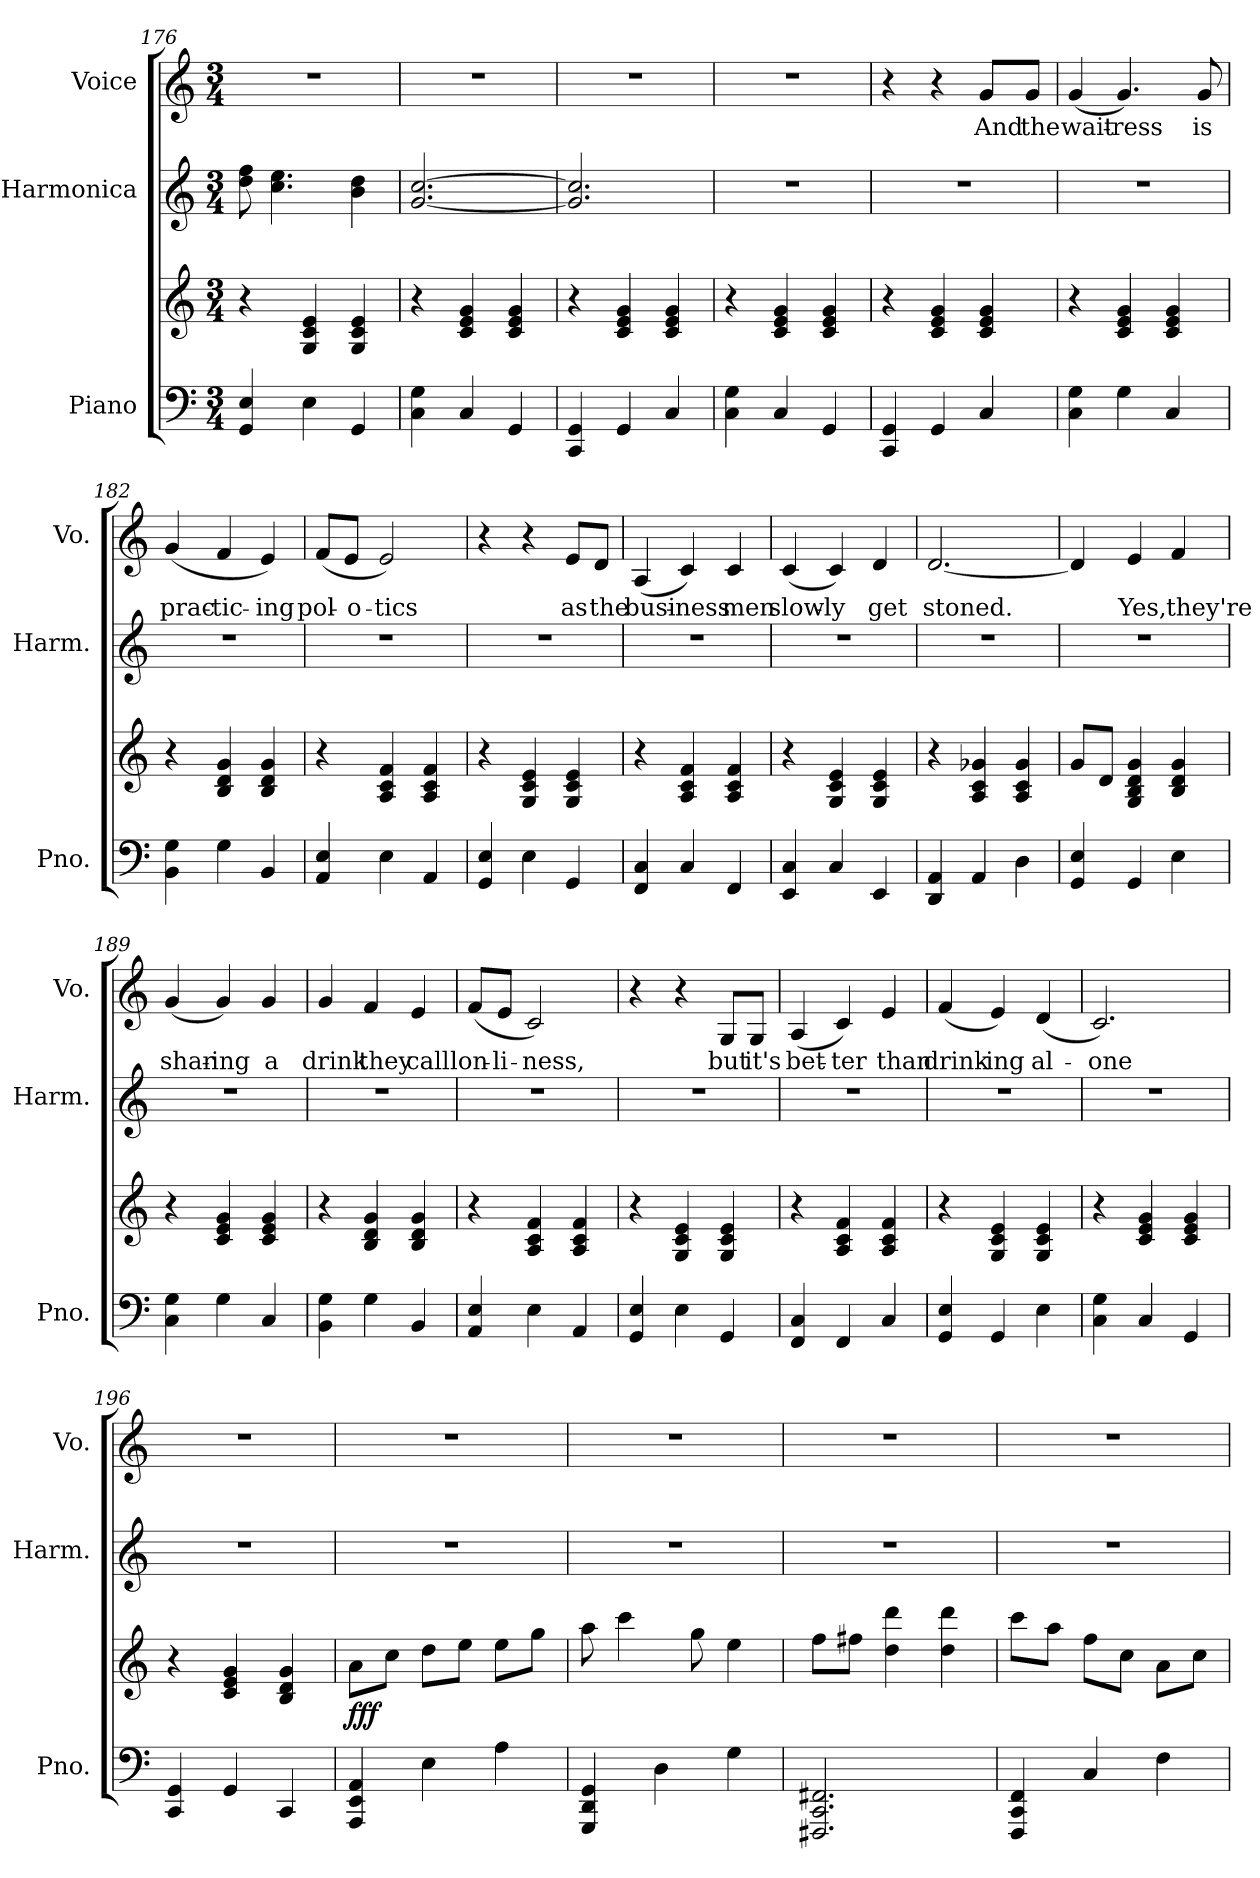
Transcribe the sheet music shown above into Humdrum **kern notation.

**kern	**kern	**dynam	**kern	**kern	**text
*part3	*part3	*part3	*part2	*part1	*part1
*staff4	*staff3	*staff3/4	*staff2	*staff1	*staff1
*I"Piano	*	*	*I"Harmonica	*I"Voice	*
*I'Pno.	*	*	*I'Harm.	*I'Vo.	*
*clefF4	*clefG2	*	*clefG2	*clefG2	*
*k[]	*k[]	*	*k[]	*k[]	*
*M3/4	*M3/4	*	*M3/4	*M3/4	*
=176	=176	=176	=176	=176	=176
4GG/ 4E/	4r	.	8dd\ 8ff\	2.r	.
.	.	.	4.cc\ 4.ee\	.	.
4E\	4G/ 4c/ 4e/	.	.	.	.
4GG/	4G/ 4c/ 4e/	.	4b\ 4dd\	.	.
=177	=177	=177	=177	=177	=177
4C\ 4G\	4r	.	[2.g/ [2.cc/	2.r	.
4C/	4c/ 4e/ 4g/	.	.	.	.
4GG/	4c/ 4e/ 4g/	.	.	.	.
=178	=178	=178	=178	=178	=178
4CC/ 4GG/	4r	.	2.g/] 2.cc/]	2.r	.
4GG/	4c/ 4e/ 4g/	.	.	.	.
4C/	4c/ 4e/ 4g/	.	.	.	.
=179	=179	=179	=179	=179	=179
4C\ 4G\	4r	.	2.r	2.r	.
4C/	4c/ 4e/ 4g/	.	.	.	.
4GG/	4c/ 4e/ 4g/	.	.	.	.
=180	=180	=180	=180	=180	=180
4CC/ 4GG/	4r	.	2.r	4r	.
4GG/	4c/ 4e/ 4g/	.	.	4r	.
!	!	!	!	!	!LO:LY:b
4C/	4c/ 4e/ 4g/	.	.	8g/L	And
!	!	!	!	!	!LO:LY:b
.	.	.	.	8g/J	the
=181	=181	=181	=181	=181	=181
!	!	!	!	!	!LO:LY:b
4C\ 4G\	4r	.	2.r	(<4g/	wait-
!	!	!	!	!	!LO:LY:b
4G\	4c/ 4e/ 4g/	.	.	4.g/)	-ress
4C/	4c/ 4e/ 4g/	.	.	.	.
!	!	!	!	!	!LO:LY:b
.	.	.	.	8g/	is
=182	=182	=182	=182	=182	=182
!	!	!	!	!	!LO:LY:b
4BB\ 4G\	4r	.	2.r	(<4g/	prac-
!	!	!	!	!	!LO:LY:b
4G\	4B/ 4d/ 4g/	.	.	4f/	-tic-
!	!	!	!	!	!LO:LY:b
4BB/	4B/ 4d/ 4g/	.	.	4e/)	-ing
!!LO:LB:g=z
=183	=183	=183	=183	=183	=183
!	!	!	!	!	!LO:LY:b
4AA/ 4E/	4r	.	2.r	(<8f/L	pol-
!	!	!	!	!	!LO:LY:b
.	.	.	.	8e/J	-o-
!	!	!	!	!	!LO:LY:b
4E\	4A/ 4c/ 4f/	.	.	2e/)	-tics
4AA/	4A/ 4c/ 4f/	.	.	.	.
=184	=184	=184	=184	=184	=184
4GG/ 4E/	4r	.	2.r	4r	.
4E\	4G/ 4c/ 4e/	.	.	4r	.
!	!	!	!	!	!LO:LY:b
4GG/	4G/ 4c/ 4e/	.	.	8e/L	as
!	!	!	!	!	!LO:LY:b
.	.	.	.	8d/J	the
=185	=185	=185	=185	=185	=185
!	!	!	!	!	!LO:LY:b
4FF/ 4C/	4r	.	2.r	(<4A/	busi-
!	!	!	!	!	!LO:LY:b
4C/	4A/ 4c/ 4f/	.	.	4c/)	-ness
!	!	!	!	!	!LO:LY:b
4FF/	4A/ 4c/ 4f/	.	.	4c/	men
=186	=186	=186	=186	=186	=186
!	!	!	!	!	!LO:LY:b
4EE/ 4C/	4r	.	2.r	(<4c/	slow-
!	!	!	!	!	!LO:LY:b
4C/	4G/ 4c/ 4e/	.	.	4c/)	-ly
!	!	!	!	!	!LO:LY:b
4EE/	4G/ 4c/ 4e/	.	.	4d/	get
=187	=187	=187	=187	=187	=187
!	!	!	!	!	!LO:LY:b
4DD/ 4AA/	4r	.	2.r	[2.d/	stoned.
4AA/	4A/ 4c/ 4g-X/	.	.	.	.
4D\	4A/ 4c/ 4g-/	.	.	.	.
=188	=188	=188	=188	=188	=188
4GG/ 4E/	8g/L	.	2.r	4d/]	.
.	8d/J	.	.	.	.
!	!	!	!	!	!LO:LY:b
4GG/	4G/ 4B/ 4d/ 4g/	.	.	4e/	Yes,
!	!	!	!	!	!LO:LY:b
4E\	4B/ 4d/ 4g/	.	.	4f/	they're
!!LO:PB:g=z
=189	=189	=189	=189	=189	=189
!	!	!	!	!	!LO:LY:b
4C\ 4G\	4r	.	2.r	(<4g/	shar-
!	!	!	!	!	!LO:LY:b
4G\	4c/ 4e/ 4g/	.	.	4g/)	-ing
!	!	!	!	!	!LO:LY:b
4C/	4c/ 4e/ 4g/	.	.	4g/	a
=190	=190	=190	=190	=190	=190
!	!	!	!	!	!LO:LY:b
4BB\ 4G\	4r	.	2.r	4g/	drink
!	!	!	!	!	!LO:LY:b
4G\	4B/ 4d/ 4g/	.	.	4f/	they
!	!	!	!	!	!LO:LY:b
4BB/	4B/ 4d/ 4g/	.	.	4e/	call
=191	=191	=191	=191	=191	=191
!	!	!	!	!	!LO:LY:b
4AA/ 4E/	4r	.	2.r	(<8f/L	lon-
!	!	!	!	!	!LO:LY:b
.	.	.	.	8e/J	-li-
!	!	!	!	!	!LO:LY:b
4E\	4A/ 4c/ 4f/	.	.	2c/)	-ness,
4AA/	4A/ 4c/ 4f/	.	.	.	.
=192	=192	=192	=192	=192	=192
4GG/ 4E/	4r	.	2.r	4r	.
4E\	4G/ 4c/ 4e/	.	.	4r	.
!	!	!	!	!	!LO:LY:b
4GG/	4G/ 4c/ 4e/	.	.	8G/L	but
!	!	!	!	!	!LO:LY:b
.	.	.	.	8G/J	it's
=193	=193	=193	=193	=193	=193
!	!	!	!	!	!LO:LY:b
4FF/ 4C/	4r	.	2.r	(<4A/	bet-
!	!	!	!	!	!LO:LY:b
4FF/	4A/ 4c/ 4f/	.	.	4c/)	-ter
!	!	!	!	!	!LO:LY:b
4C/	4A/ 4c/ 4f/	.	.	4e/	than
=194	=194	=194	=194	=194	=194
!	!	!	!	!	!LO:LY:b
4GG/ 4E/	4r	.	2.r	(<4f/	drink-
!	!	!	!	!	!LO:LY:b
4GG/	4G/ 4c/ 4e/	.	.	4e/)	-ing
!	!	!	!	!	!LO:LY:b
4E\	4G/ 4c/ 4e/	.	.	(<4d/	al-
!!LO:LB:g=z
=195	=195	=195	=195	=195	=195
!	!	!	!	!	!LO:LY:b
4C\ 4G\	4r	.	2.r	2.c/)	-one
4C/	4c/ 4e/ 4g/	.	.	.	.
4GG/	4c/ 4e/ 4g/	.	.	.	.
=196	=196	=196	=196	=196	=196
4CC/ 4GG/	4r	.	2.r	2.r	.
4GG/	4c/ 4e/ 4g/	.	.	.	.
4CC/	4B/ 4d/ 4g/	.	.	.	.
=197	=197	=197	=197	=197	=197
!	!	!LO:DY:b	!	!	!
4AAA/ 4EE/ 4AA/	8a\L	fff	2.r	2.r	.
.	8cc\J	.	.	.	.
4E\	8dd\L	.	.	.	.
.	8ee\J	.	.	.	.
4A\	8ee\L	.	.	.	.
.	8gg\J	.	.	.	.
=198	=198	=198	=198	=198	=198
4GGG/ 4DD/ 4GG/	8aa\	.	2.r	2.r	.
.	4ccc\	.	.	.	.
4D\	.	.	.	.	.
.	8gg\	.	.	.	.
4G\	4ee\	.	.	.	.
=199	=199	=199	=199	=199	=199
2.FFF#X/ 2.CC/ 2.FF#X/	8ff\L	.	2.r	2.r	.
.	8ff#X\J	.	.	.	.
.	4dd\ 4ddd\	.	.	.	.
.	4dd\ 4ddd\	.	.	.	.
=200	=200	=200	=200	=200	=200
4FFF/ 4CC/ 4FF/	8ccc\L	.	2.r	2.r	.
.	8aa\J	.	.	.	.
4C/	8ff\L	.	.	.	.
.	8cc\J	.	.	.	.
4F\	8a\L	.	.	.	.
.	8cc\J	.	.	.	.
=	=	=	=	=	=
*-	*-	*-	*-	*-	*-
